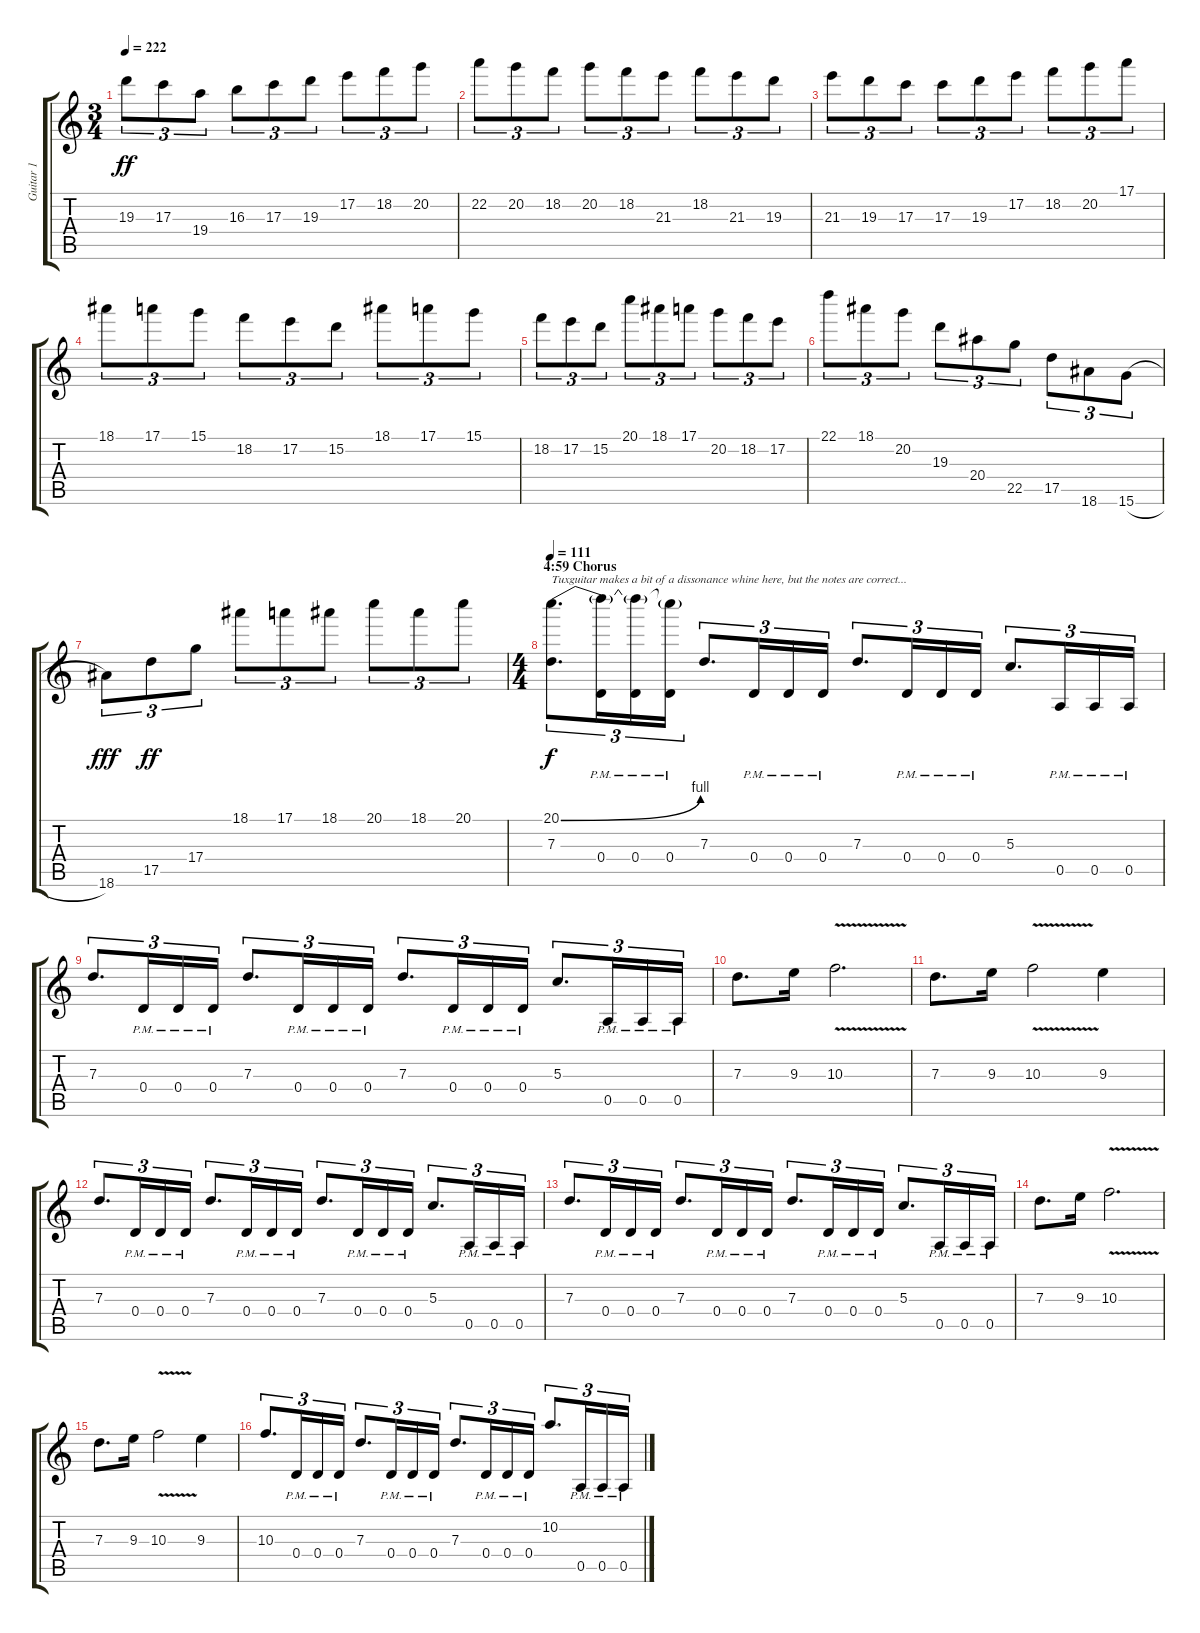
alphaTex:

\track ("Guitar 1" "Guitar 1") {instrument distortionguitar}
\staff {score tabs}
\tuning (E4 B3 G3 D3 A2 E2) {hide}
\ts (3 4)
\tempo 222
\clef g2
\ks c
19.3.8{tu (3 2) dy ff} 17.3.8{tu (3 2)} 19.4.8{tu (3 2)} 16.3.8{tu (3 2)} 17.3.8{tu (3 2)} 19.3.8{tu (3 2)} 17.2.8{tu (3 2)} 18.2.8{tu (3 2)} 20.2.8{tu (3 2)} |
22.2.8{tu (3 2)} 20.2.8{tu (3 2)} 18.2.8{tu (3 2)} 20.2.8{tu (3 2)} 18.2.8{tu (3 2)} 21.3.8{tu (3 2)} 18.2.8{tu (3 2)} 21.3.8{tu (3 2)} 19.3.8{tu (3 2)} |
21.3.8{tu (3 2)} 19.3.8{tu (3 2)} 17.3.8{tu (3 2)} 17.3.8{tu (3 2)} 19.3.8{tu (3 2)} 17.2.8{tu (3 2)} 18.2.8{tu (3 2)} 20.2.8{tu (3 2)} 17.1.8{tu (3 2)} |
18.1.8{tu (3 2)} 17.1.8{tu (3 2)} 15.1.8{tu (3 2)} 18.2.8{tu (3 2)} 17.2.8{tu (3 2)} 15.2.8{tu (3 2)} 18.1.8{tu (3 2)} 17.1.8{tu (3 2)} 15.1.8{tu (3 2)} |
18.2.8{tu (3 2)} 17.2.8{tu (3 2)} 15.2.8{tu (3 2)} 20.1.8{tu (3 2)} 18.1.8{tu (3 2)} 17.1.8{tu (3 2)} 20.2.8{tu (3 2)} 18.2.8{tu (3 2)} 17.2.8{tu (3 2)} |
22.1.8{tu (3 2)} 18.1.8{tu (3 2)} 20.2.8{tu (3 2)} 19.3.8{tu (3 2)} 20.4.8{tu (3 2)} 22.5.8{tu (3 2)} 17.5.8{tu (3 2)} 18.6.8{tu (3 2)} 15.6{h}.8{tu (3 2)} |
18.6.8{tu (3 2) dy fff} 17.5.8{tu (3 2) dy ff} 17.4.8{tu (3 2)} 18.1.8{tu (3 2)} 17.1.8{tu (3 2)} 18.1.8{tu (3 2)} 20.1.8{tu (3 2)} 18.1.8{tu (3 2)} 20.1.8{tu (3 2)} |
\ts (4 4)
\section ("" "4:59 Chorus")
\tempo 111
(20.1{be (bend 0 0 60 4)} 7.3).8{d tu (3 2) txt "Tuxguitar makes a bit of a dissonance whine here, but the notes are correct..." dy f} (20.1{t} 0.4{pm}).16{tu (3 2)} (20.1{t} 0.4{pm}).16{tu (3 2)} (20.1{t} 0.4{pm}).16{tu (3 2)} 7.3.8{d tu (3 2)} 0.4{pm}.16{tu (3 2)} 0.4{pm}.16{tu (3 2)} 0.4{pm}.16{tu (3 2)} 7.3.8{d tu (3 2)} 0.4{pm}.16{tu (3 2)} 0.4{pm}.16{tu (3 2)} 0.4{pm}.16{tu (3 2)} 5.3.8{d tu (3 2)} 0.5{pm}.16{tu (3 2)} 0.5{pm}.16{tu (3 2)} 0.5{pm}.16{tu (3 2)} |
7.3.8{d tu (3 2)} 0.4{pm}.16{tu (3 2)} 0.4{pm}.16{tu (3 2)} 0.4{pm}.16{tu (3 2)} 7.3.8{d tu (3 2)} 0.4{pm}.16{tu (3 2)} 0.4{pm}.16{tu (3 2)} 0.4{pm}.16{tu (3 2)} 7.3.8{d tu (3 2)} 0.4{pm}.16{tu (3 2)} 0.4{pm}.16{tu (3 2)} 0.4{pm}.16{tu (3 2)} 5.3.8{d tu (3 2)} 0.5{pm}.16{tu (3 2)} 0.5{pm}.16{tu (3 2)} 0.5{pm}.16{tu (3 2)} |
7.3.8{d} 9.3.16 10.3{v}.2{d} |
7.3.8{d} 9.3.16 10.3{v}.2 9.3.4 |
7.3.8{d tu (3 2)} 0.4{pm}.16{tu (3 2)} 0.4{pm}.16{tu (3 2)} 0.4{pm}.16{tu (3 2)} 7.3.8{d tu (3 2)} 0.4{pm}.16{tu (3 2)} 0.4{pm}.16{tu (3 2)} 0.4{pm}.16{tu (3 2)} 7.3.8{d tu (3 2)} 0.4{pm}.16{tu (3 2)} 0.4{pm}.16{tu (3 2)} 0.4{pm}.16{tu (3 2)} 5.3.8{d tu (3 2)} 0.5{pm}.16{tu (3 2)} 0.5{pm}.16{tu (3 2)} 0.5{pm}.16{tu (3 2)} |
7.3.8{d tu (3 2)} 0.4{pm}.16{tu (3 2)} 0.4{pm}.16{tu (3 2)} 0.4{pm}.16{tu (3 2)} 7.3.8{d tu (3 2)} 0.4{pm}.16{tu (3 2)} 0.4{pm}.16{tu (3 2)} 0.4{pm}.16{tu (3 2)} 7.3.8{d tu (3 2)} 0.4{pm}.16{tu (3 2)} 0.4{pm}.16{tu (3 2)} 0.4{pm}.16{tu (3 2)} 5.3.8{d tu (3 2)} 0.5{pm}.16{tu (3 2)} 0.5{pm}.16{tu (3 2)} 0.5{pm}.16{tu (3 2)} |
7.3.8{d} 9.3.16 10.3{v}.2{d} |
7.3.8{d} 9.3.16 10.3{v}.2 9.3.4 |
10.3.8{d tu (3 2)} 0.4{pm}.16{tu (3 2)} 0.4{pm}.16{tu (3 2)} 0.4{pm}.16{tu (3 2)} 7.3.8{d tu (3 2)} 0.4{pm}.16{tu (3 2)} 0.4{pm}.16{tu (3 2)} 0.4{pm}.16{tu (3 2)} 7.3.8{d tu (3 2)} 0.4{pm}.16{tu (3 2)} 0.4{pm}.16{tu (3 2)} 0.4{pm}.16{tu (3 2)} 10.2.8{d tu (3 2)} 0.5{pm}.16{tu (3 2)} 0.5{pm}.16{tu (3 2)} 0.5{pm}.16{tu (3 2)}
